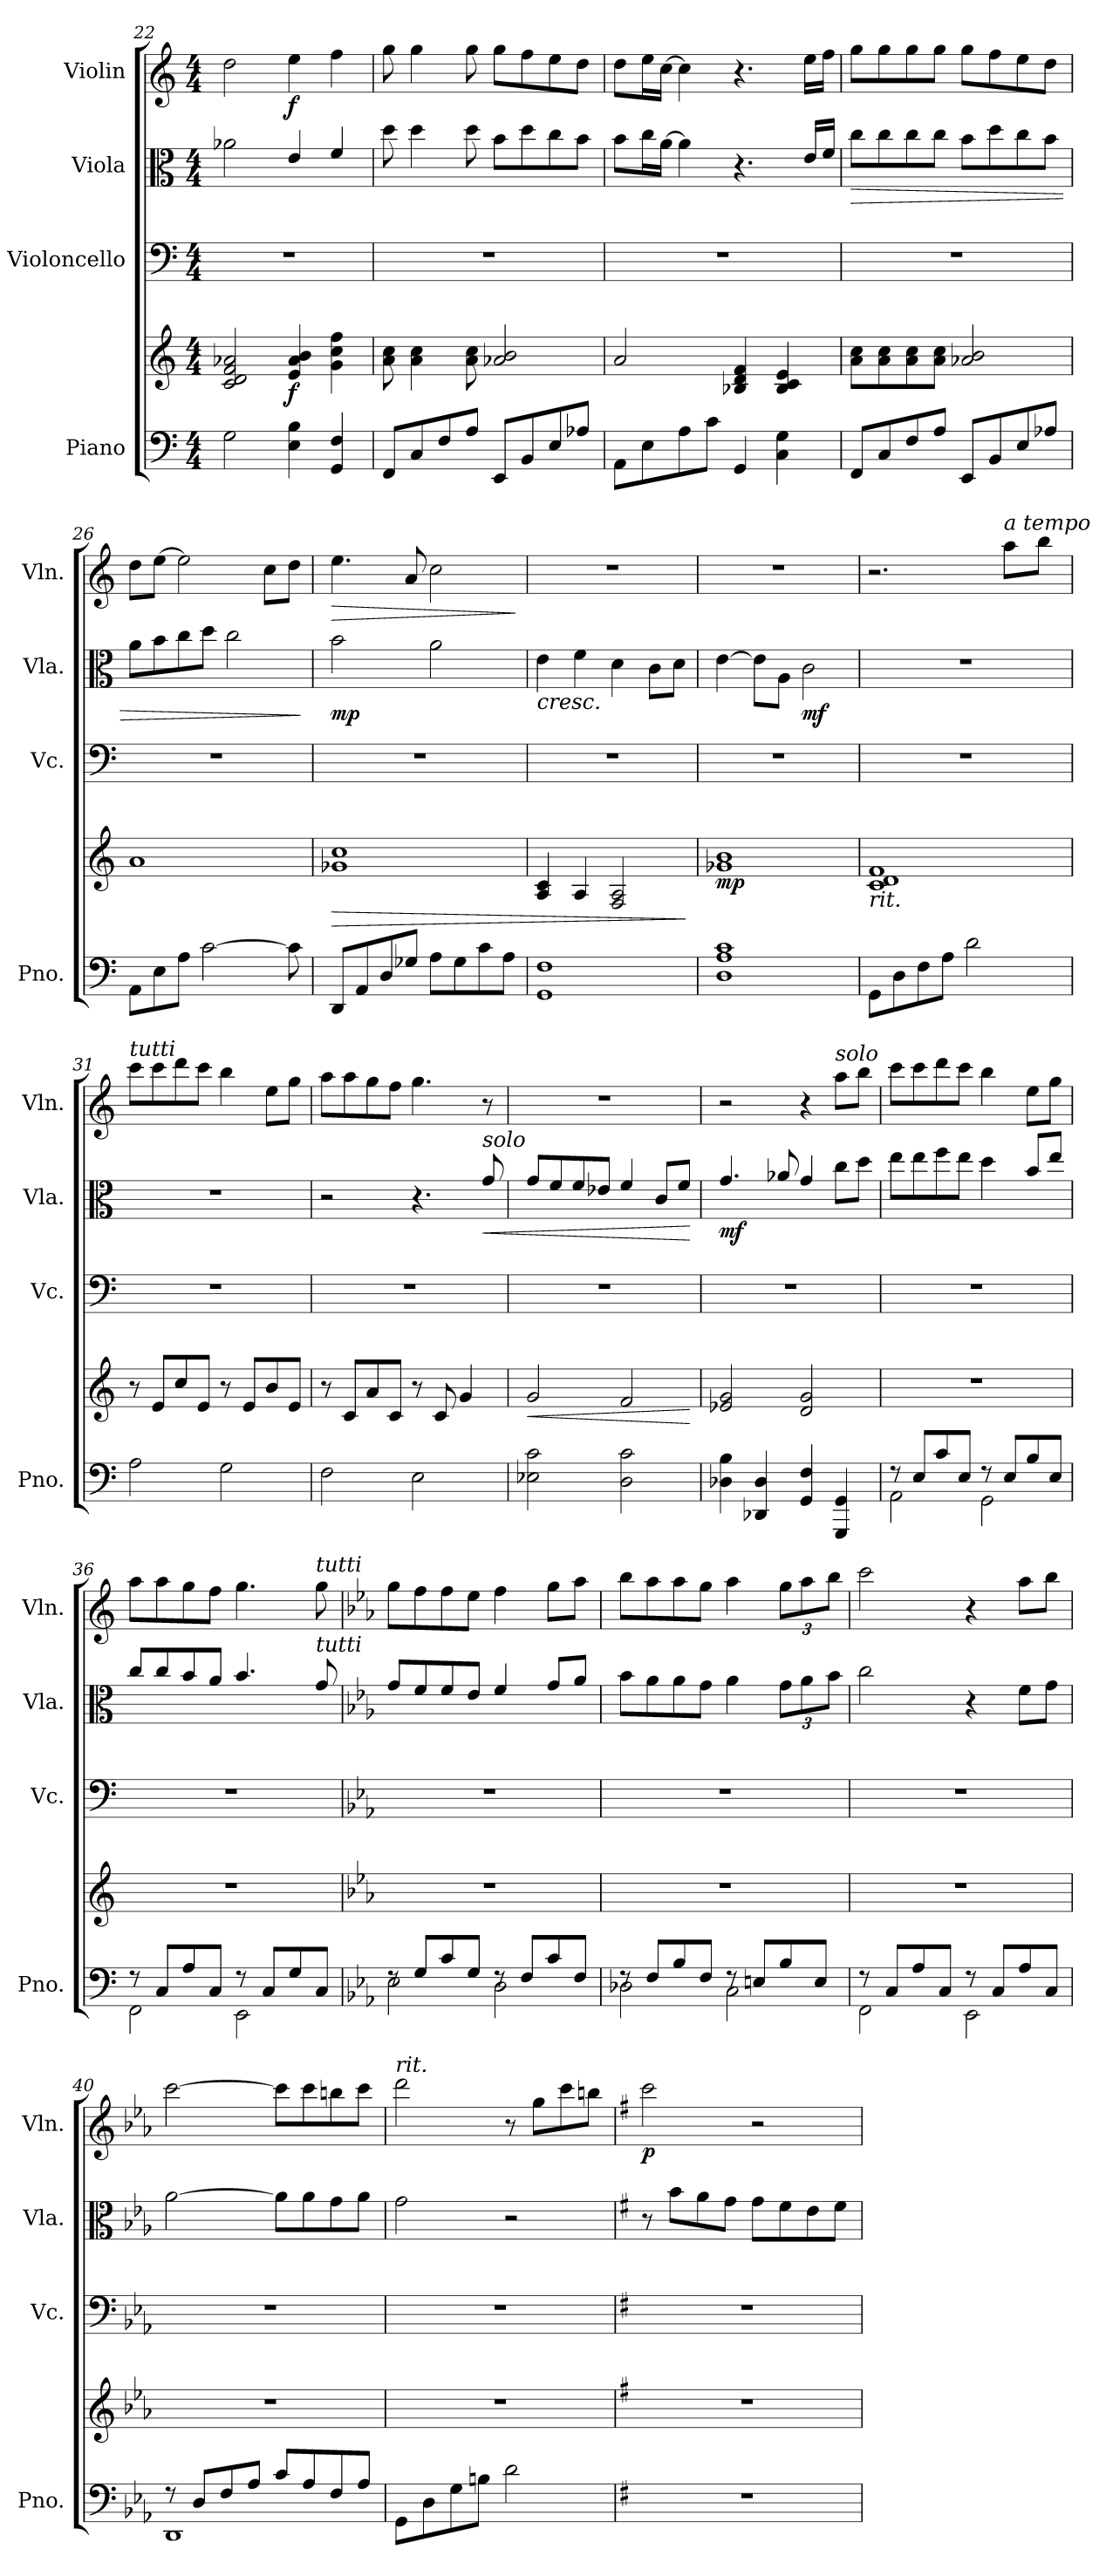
**kern	**kern	**dynam	**kern	**kern	**dynam	**kern	**dynam
*part4	*part4	*part4	*part3	*part2	*part2	*part1	*part1
*staff5	*staff4	*staff4/5	*staff3	*staff2	*staff2	*staff1	*staff1
*I"Piano	*	*	*I"Violoncello	*I"Viola	*	*I"Violin	*
*I'Pno.	*	*	*I'Vc.	*I'Vla.	*	*I'Vln.	*
*clefF4	*clefG2	*	*clefF4	*clefC3	*	*clefG2	*
*k[]	*k[]	*	*k[]	*k[]	*	*k[]	*
*M4/4	*M4/4	*	*M4/4	*M4/4	*	*M4/4	*
=22	=22	=22	=22	=22	=22	=22	=22
2G\	2c/ 2d/ 2f/ 2a-X/	.	1r	2a-X\	.	2dd\	.
!	!	!LO:DY:b	!	!	!	!	!LO:DY:b
4E\ 4B\	4e/ 4a-/ 4b/	f	.	4e/	.	4ee\	f
4GG/ 4F/	4g\ 4cc\ 4ff\	.	.	4f/	.	4ff\	.
=23	=23	=23	=23	=23	=23	=23	=23
8FF/L	8a\ 8cc\	.	1r	8dd\	.	8gg\	.
8C/	4a\ 4cc\	.	.	4dd\	.	4gg\	.
8F/	.	.	.	.	.	.	.
8A/J	8a\ 8cc\	.	.	8dd\	.	8gg\	.
8EE/L	2a-X/ 2b/	.	.	8b\L	.	8gg\L	.
8BB/	.	.	.	8dd\	.	8ff\	.
8E/	.	.	.	8cc\	.	8ee\	.
8A-X/J	.	.	.	8b\J	.	8dd\J	.
=24	=24	=24	=24	=24	=24	=24	=24
8AA\L	2a/	.	1r	8b\L	.	8dd\L	.
8E\	.	.	.	16cc\L	.	16ee\L	.
.	.	.	.	[16a\JJ	.	[16cc\JJ	.
8A\	.	.	.	4a\]	.	4cc\]	.
8c\J	.	.	.	.	.	.	.
4GG/	4B-X/ 4d/ 4f/	.	.	4.r	.	4.r	.
4C\ 4G\	4B-/ 4c/ 4e/	.	.	.	.	.	.
.	.	.	.	16e/LL	.	16ee\LL	.
.	.	.	.	16f/JJ	.	16ff\JJ	.
!!LO:PB:g=z
=25	=25	=25	=25	=25	=25	=25	=25
!	!	!	!	!	!LO:HP:b	!	!
8FF/L	8a\ 8cc\L	.	1r	8cc\L	>	8gg\L	.
8C/	8a\ 8cc\	.	.	8cc\	.	8gg\	.
8F/	8a\ 8cc\	.	.	8cc\	.	8gg\	.
8A/J	8a\ 8cc\J	.	.	8cc\J	.	8gg\J	.
8EE/L	2a-X/ 2b/	.	.	8b\L	.	8gg\L	.
8BB/	.	.	.	8dd\	.	8ff\	.
8E/	.	.	.	8cc\	.	8ee\	.
8A-X/J	.	.	.	8b\J	.	8dd\J	.
=26	=26	=26	=26	=26	=26	=26	=26
8AA\L	1a	.	1r	8a\L	.	8dd\L	.
8E\	.	.	.	8b\	.	[8ee\J	.
8A\J	.	.	.	8cc\	.	2ee\]	.
[2c\	.	.	.	8dd\J	.	.	.
.	.	.	.	2cc\	.	.	.
.	.	.	.	.	.	8cc\L	.
8c\]	.	.	.	.	.	8dd\J	.
.	.	.	.	.	]	.	.
=27	=27	=27	=27	=27	=27	=27	=27
!	!	!LO:HP:b	!	!	!LO:DY:b	!	!LO:HP:b
8DD/L	1g-X 1cc	>	1r	2b\	mp	4.ee\	>
8AA/	.	.	.	.	.	.	.
8D/	.	.	.	.	.	.	.
8G-X/J	.	.	.	.	.	8a/	.
8A\L	.	.	.	2a\	.	2cc\	.
8G-\	.	.	.	.	.	.	.
8c\	.	.	.	.	.	.	.
8A\J	.	.	.	.	.	.	.
.	.	.	.	.	.	.	]
=28	=28	=28	=28	=28	=28	=28	=28
!	!	!	!	!	!LO:HP:b	!	!
1GG 1F	4A/ 4c/	.	1r	4e\	<	1r	.
.	4A/	.	.	4f\	.	.	.
.	2F/ 2A/	.	.	4d\	.	.	.
.	.	.	.	8c\L	.	.	.
.	.	.	.	8d\J	.	.	.
.	.	]	.	.	.	.	.
=29	=29	=29	=29	=29	=29	=29	=29
!	!	!LO:DY:b	!	!	!	!	!
1D 1A 1c	1g-X 1b	mp	1r	[4e\	.	1r	.
.	.	.	.	8e\L]	.	.	.
.	.	.	.	8A\J	.	.	.
!	!	!	!	!	!LO:DY:b	!	!
.	.	.	.	2c\	mf	.	.
.	.	.	.	.	[	.	.
!!LO:LB:g=z
=30	=30	=30	=30	=30	=30	=30	=30
*	*	*	*	*	*	*MM70	*
!	!LO:TX:b:i:t=rit.	!	!	!	!	!	!
8GG\L	1c 1d 1f	.	1r	1r	.	2.r	.
8D\	.	.	.	.	.	.	.
8F\	.	.	.	.	.	.	.
8A\J	.	.	.	.	.	.	.
2d\	.	.	.	.	.	.	.
*	*	*	*	*	*	*MM40	*
!	!	!	!	!	!	!LO:TX:a:i:t=a tempo	!
.	.	.	.	.	.	8aa\L	.
*	*	*	*	*	*	*MM55	*
.	.	.	.	.	.	8bb\J	.
=31	=31	=31	=31	=31	=31	=31	=31
!!LO:REH:place=s1:a:B:fs=14:t=B
*	*	*	*	*	*	*MM70	*
!	!	!	!	!	!	!LO:TX:a:i:t=tutti	!
2A\	8r	.	1r	1r	.	8ccc\L	.
.	8e/L	.	.	.	.	8ccc\	.
.	8cc/	.	.	.	.	8ddd\	.
.	8e/J	.	.	.	.	8ccc\J	.
2G\	8r	.	.	.	.	4bb\	.
.	8e/L	.	.	.	.	.	.
.	8b/	.	.	.	.	8ee\L	.
.	8e/J	.	.	.	.	8gg\J	.
=32	=32	=32	=32	=32	=32	=32	=32
2F\	8r	.	1r	2r	.	8aa\L	.
.	8c/L	.	.	.	.	8aa\	.
.	8a/	.	.	.	.	8gg\	.
.	8c/J	.	.	.	.	8ff\J	.
2E\	8r	.	.	4.r	.	4.gg\	.
.	8c/	.	.	.	.	.	.
.	4g/	.	.	.	.	.	.
!	!	!	!	!LO:TX:a:i:t=solo	!	!	!
!	!	!	!	!	!LO:HP:b	!	!
.	.	.	.	8g/	<	8r	.
=33	=33	=33	=33	=33	=33	=33	=33
!	!	!LO:HP:b	!	!	!	!	!
2E-X\ 2c\	2g/	<	1r	8g/L	.	1r	.
.	.	.	.	8f/	.	.	.
.	.	.	.	8f/	.	.	.
.	.	.	.	8e-X/J	.	.	.
2D\ 2c\	2f/	.	.	4f/	.	.	.
.	.	.	.	8c/L	.	.	.
.	.	.	.	8f/J	.	.	.
.	.	[	.	.	[	.	.
=34	=34	=34	=34	=34	=34	=34	=34
!	!	!	!	!	!LO:DY:b	!	!
4D-X\ 4B\	2e-X/ 2g/	.	1r	4.g/	mf	2r	.
4DD-X/ 4D-/	.	.	.	.	.	.	.
.	.	.	.	8a-X/	.	.	.
4GG/ 4F/	2d/ 2g/	.	.	4g/	.	4r	.
!	!	!	!	!	!	!LO:TX:a:i:t=solo	!
4GGG/ 4GG/	.	.	.	8cc\L	.	8aa\L	.
.	.	.	.	8dd\J	.	8bb\J	.
!!LO:PB:g=z
=35	=35	=35	=35	=35	=35	=35	=35
*^	*	*	*	*	*	*	*
8rF	2AA\	1r	.	1r	8ee\L	.	8ccc\L	.
8E/L	.	.	.	.	8ee\	.	8ccc\	.
8c/	.	.	.	.	8ff\	.	8ddd\	.
8E/J	.	.	.	.	8ee\J	.	8ccc\J	.
8rF	2GG\	.	.	.	4dd\	.	4bb\	.
8E/L	.	.	.	.	.	.	.	.
8B/	.	.	.	.	8b/L	.	8ee\L	.
8E/J	.	.	.	.	8ee/J	.	8gg\J	.
=36	=36	=36	=36	=36	=36	=36	=36	=36
8rF	2FF\	1r	.	1r	8cc/L	.	8aa\L	.
8C/L	.	.	.	.	8cc/	.	8aa\	.
8A/	.	.	.	.	8b/	.	8gg\	.
8C/J	.	.	.	.	8a/J	.	8ff\J	.
8rF	2EE\	.	.	.	4.b/	.	4.gg\	.
8C/L	.	.	.	.	.	.	.	.
8G/	.	.	.	.	.	.	.	.
!	!	!	!	!	!	!	!LO:TX:a:i:t=tutti	!
!	!	!	!	!	!LO:TX:a:i:t=tutti	!	!	!
8C/J	.	.	.	.	8g/	.	8gg\	.
=37	=37	=37	=37	=37	=37	=37	=37	=37
*k[b-e-a-]	*	*k[b-e-a-]	*	*k[b-e-a-]	*k[b-e-a-]	*	*k[b-e-a-]	*
8rF	2E-\	1r	.	1r	8g/L	.	8gg\L	.
8G/L	.	.	.	.	8f/	.	8ff\	.
8c/	.	.	.	.	8f/	.	8ff\	.
8G/J	.	.	.	.	8e-/J	.	8ee-\J	.
8rF	2D\	.	.	.	4f/	.	4ff\	.
8F/L	.	.	.	.	.	.	.	.
8c/	.	.	.	.	8g/L	.	8gg\L	.
8F/J	.	.	.	.	8a-/J	.	8aa-\J	.
=38	=38	=38	=38	=38	=38	=38	=38	=38
8rF	2D-X\	1r	.	1r	8b-\L	.	8bb-\L	.
8F/L	.	.	.	.	8a-\	.	8aa-\	.
8B-/	.	.	.	.	8a-\	.	8aa-\	.
8F/J	.	.	.	.	8g\J	.	8gg\J	.
8rF	2C\	.	.	.	4a-\	.	4aa-\	.
8En/L	.	.	.	.	.	.	.	.
*	*	*	*	*	*Xbrackettup	*	*Xbrackettup	*
8B-/	.	.	.	.	12g\L	.	12gg\L	.
.	.	.	.	.	12a-\	.	12aa-\	.
8E/J	.	.	.	.	.	.	.	.
.	.	.	.	.	12b-\J	.	12bb-\J	.
!!LO:LB:g=z
=39	=39	=39	=39	=39	=39	=39	=39	=39
8rF	2FF\	1r	.	1r	2cc\	.	2ccc\	.
8C/L	.	.	.	.	.	.	.	.
8A-/	.	.	.	.	.	.	.	.
8C/J	.	.	.	.	.	.	.	.
8rF	2EE-\	.	.	.	4r	.	4r	.
8C/L	.	.	.	.	.	.	.	.
8A-/	.	.	.	.	8f\L	.	8aa-\L	.
8C/J	.	.	.	.	8g\J	.	8bb-\J	.
=40	=40	=40	=40	=40	=40	=40	=40	=40
8rF	1DD	1r	.	1r	[2a-\	.	[2ccc\	.
8D/L	.	.	.	.	.	.	.	.
8F/	.	.	.	.	.	.	.	.
8A-/J	.	.	.	.	.	.	.	.
8c/L	.	.	.	.	8a-\L]	.	8ccc\L]	.
8A-/	.	.	.	.	8a-\	.	8ccc\	.
8F/	.	.	.	.	8g\	.	8bbn\	.
8A-/J	.	.	.	.	8a-\J	.	8ccc\J	.
*v	*v	*	*	*	*	*	*	*
=41	=41	=41	=41	=41	=41	=41	=41
!	!	!	!	!	!	!LO:TX:a:i:t=rit.	!
8GG\L	1r	.	1r	2g\	.	2ddd\	.
8D\	.	.	.	.	.	.	.
8G\	.	.	.	.	.	.	.
8Bn\J	.	.	.	.	.	.	.
2d\	.	.	.	2r	.	8r	.
.	.	.	.	.	.	8gg\L	.
.	.	.	.	.	.	8ccc\	.
.	.	.	.	.	.	8bbn\J	.
=42	=42	=42	=42	=42	=42	=42	=42
*k[f#]	*k[f#]	*	*k[f#]	*k[f#]	*	*k[f#]	*
*	*	*	*	*	*	*MM100	*
!	!	!	!	!	!	!	!LO:DY:b
1r	1r	.	1r	8r	.	2ccc\	p
.	.	.	.	8b\L	.	.	.
.	.	.	.	8a\	.	.	.
.	.	.	.	8g\J	.	.	.
.	.	.	.	8g\L	.	2r	.
.	.	.	.	8f#\	.	.	.
.	.	.	.	8e\	.	.	.
.	.	.	.	8f#\J	.	.	.
=	=	=	=	=	=	=	=
*-	*-	*-	*-	*-	*-	*-	*-
